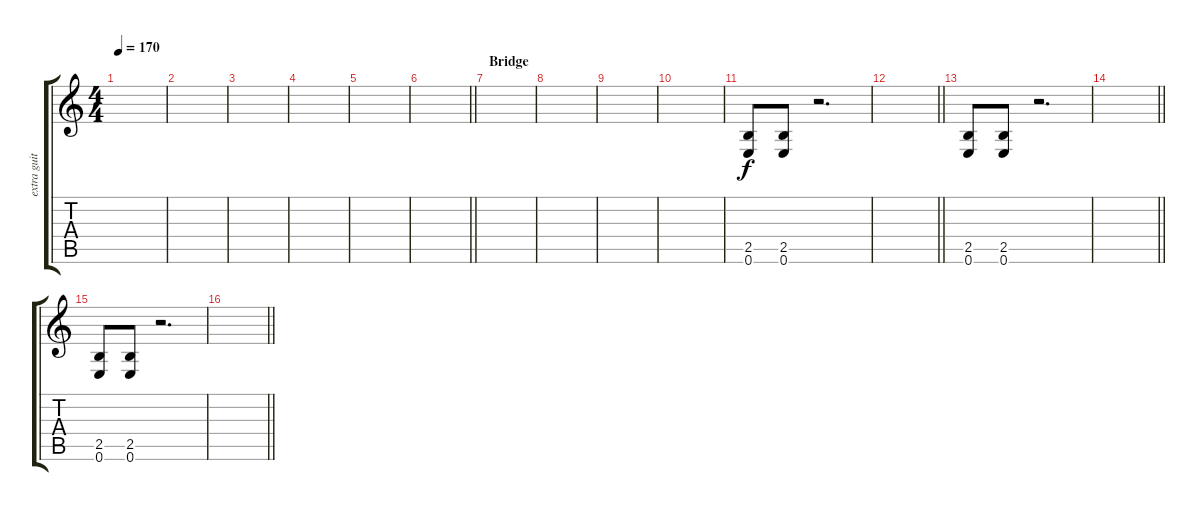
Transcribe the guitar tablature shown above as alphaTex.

\track ("extra guitar" "extra guit") {instrument distortionguitar}
\staff {score tabs}
\tuning (E4 B3 G3 D3 A2 E2) {hide}
\ts (4 4)
\tempo 170
\clef g2
\ks c
|
|
|
|
|
\barLineRight lightlight
|
\section ("" "Bridge")
|
|
|
|
(2.5 0.6).8 (2.5 0.6).8 r.2{d} |
\barLineRight lightlight
|
(2.5 0.6).8 (2.5 0.6).8 r.2{d} |
\barLineRight lightlight
|
(2.5 0.6).8 (2.5 0.6).8 r.2{d} |
\barLineRight lightlight
